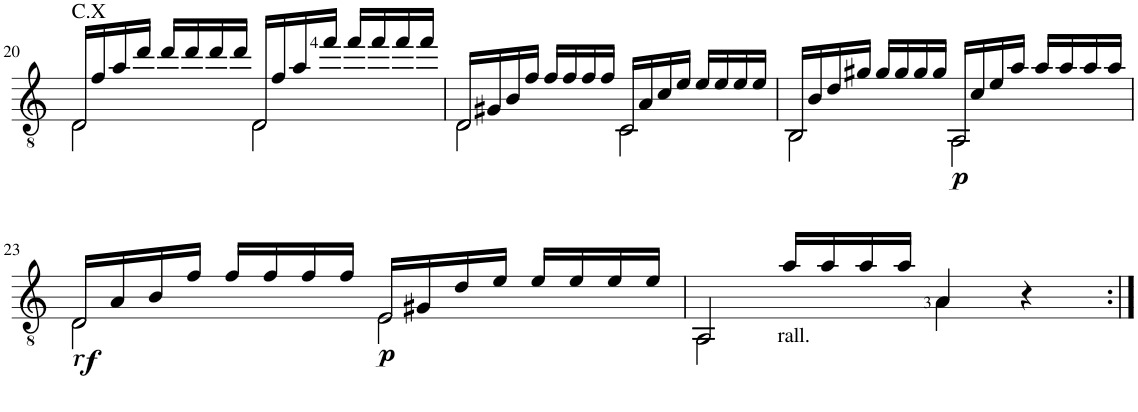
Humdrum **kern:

**kern	**dynam
*part1	*part1
*staff1	*staff1
*I"Guitar	*
*I'Guit.	*
!!LO:PB:g=z
*clefGv2	*
*k[]	*
*M4/4	*
*met(c)	*
=20	=20
!LO:TX:a:t=C.X	!
!LO:N:head=open	!
*^	*
16D/LL	2D\	.
16f/	.	.
16a/	.	.
16dd/JJ	.	.
16dd/LL	.	.
16dd/	.	.
16dd/	.	.
16dd/JJ	.	.
!LO:N:head=open	!	!
16D/LL	2D\	.
16f/	.	.
16a/	.	.
16ff/JJ	.	.
16ff/LL	.	.
16ff/	.	.
16ff/	.	.
16ff/JJ	.	.
=21	=21	=21
!LO:N:head=open	!	!
16D/LL	2D\	.
16G#X/	.	.
16B/	.	.
16f/JJ	.	.
16f/LL	.	.
16f/	.	.
16f/	.	.
16f/JJ	.	.
!LO:N:head=open	!	!
16C/LL	2C\	.
16A/	.	.
16c/	.	.
16e/JJ	.	.
16e/LL	.	.
16e/	.	.
16e/	.	.
16e/JJ	.	.
=22	=22	=22
!LO:N:head=open	!	!
16BB/LL	2BB\	.
16B/	.	.
16d/	.	.
16g#X/JJ	.	.
16g#/LL	.	.
16g#/	.	.
16g#/	.	.
16g#/JJ	.	.
!LO:N:head=open	!	!LO:DY:b
16AA/LL	2AA\	p
16c/	.	.
16e/	.	.
16a/JJ	.	.
16a/LL	.	.
16a/	.	.
16a/	.	.
16a/JJ	.	.
!!LO:LB:g=z	!!
=23	=23	=23
!LO:N:head=open	!	!LO:DY:b
!	!	!LO:DY:n=1:b
16D/LL	2D\	other-dynamics f
16A/	.	.
16B/	.	.
16f/JJ	.	.
16f/LL	.	.
16f/	.	.
16f/	.	.
16f/JJ	.	.
!LO:N:head=open	!	!LO:DY:n=2:b
16E/LL	2E\	p
16G#X/	.	.
16d/	.	.
16e/JJ	.	.
16e/LL	.	.
16e/	.	.
16e/	.	.
16e/JJ	.	.
=24	=24	=24
!LO:N:head=open	!	!
4AA/	2AA\	.
!LO:TX:b:t=rall.	!	!
16a/LL	.	.
16a/	.	.
16a/	.	.
16a/JJ	.	.
4A/	4A\	.
4r	4ryy	.
*v	*v	*
=:|!	=:|!
*-	*-
